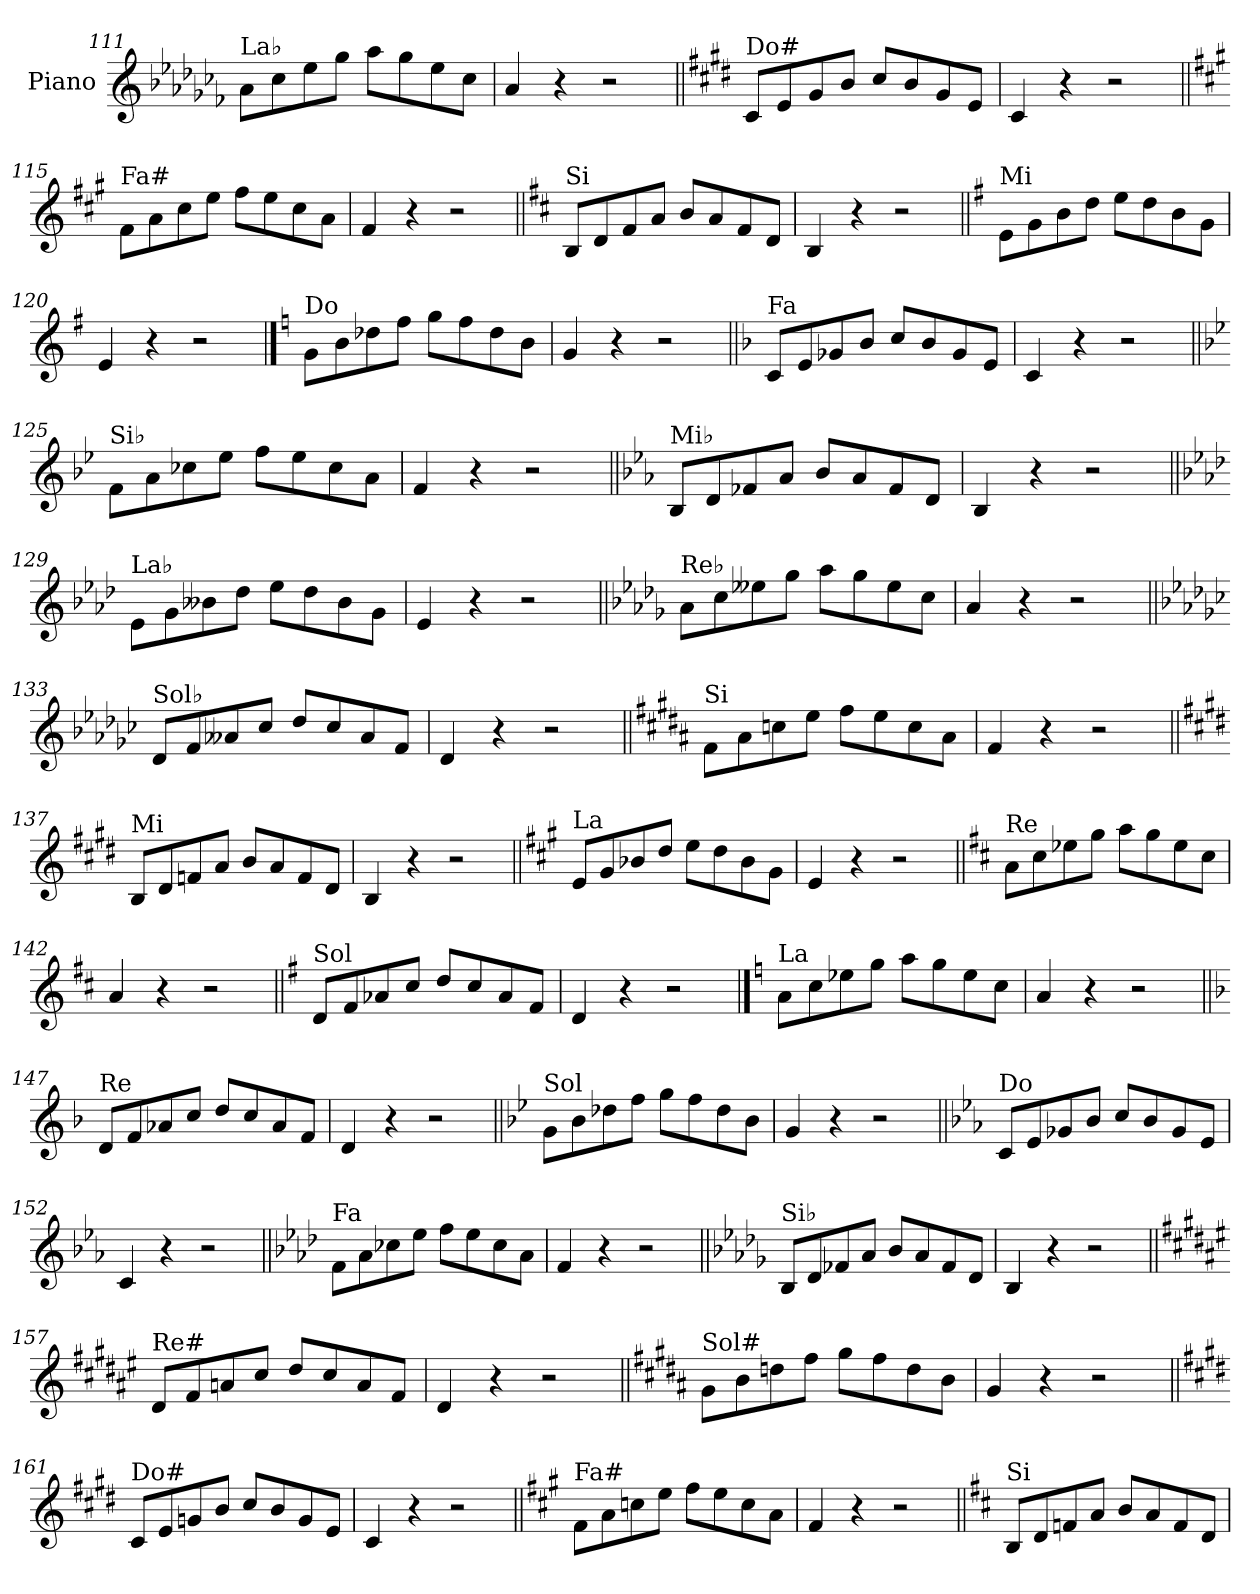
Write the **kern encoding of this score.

**kern
*part1
*staff1
*I"Piano
*I'Pno.
*clefG2
*k[b-e-a-d-g-c-f-]
=111
!LO:TX:a:t=La♭
8a-\L
8cc-\
8ee-\
8gg-\J
8aa-\L
8gg-\
8ee-\
8cc-\J
=112
4a-/
4r
2r
=113||
*k[f#c#g#d#]
!LO:TX:a:t=Do#
8c#/L
8e/
8g#/
8b/J
8cc#/L
8b/
8g#/
8e/J
=114
4c#/
4r
2r
!!LO:LB:g=z
=115||
*k[f#c#g#]
!LO:TX:a:t=Fa#
8f#\L
8a\
8cc#\
8ee\J
8ff#\L
8ee\
8cc#\
8a\J
=116
4f#/
4r
2r
=117||
*k[f#c#]
!LO:TX:a:t=Si
8B/L
8d/
8f#/
8a/J
8b/L
8a/
8f#/
8d/J
=118
4B/
4r
2r
=119||
*k[f#]
!LO:TX:a:t=Mi
8e\L
8g\
8b\
8dd\J
8ee\L
8dd\
8b\
8g\J
=120
4e/
4r
2r
!!LO:LB:g=z
==121
*k[]
!LO:TX:a:t=Do
8g\L
8b\
8dd-X\
8ff\J
8gg\L
8ff\
8dd-\
8b\J
=122
4g/
4r
2r
=123||
*k[b-]
!LO:TX:a:t=Fa
8c/L
8e/
8g-X/
8b-/J
8cc/L
8b-/
8g-/
8e/J
=124
4c/
4r
2r
=125||
*k[b-e-]
!LO:TX:a:t=Si♭
8f\L
8a\
8cc-X\
8ee-\J
8ff\L
8ee-\
8cc-\
8a\J
=126
4f/
4r
2r
!!LO:LB:g=z
=127||
*k[b-e-a-]
!LO:TX:a:t=Mi♭
8B-/L
8d/
8f-X/
8a-/J
8b-/L
8a-/
8f-/
8d/J
=128
4B-/
4r
2r
=129||
*k[b-e-a-d-]
!LO:TX:a:t=La♭
8e-\L
8g\
8b--X\
8dd-\J
8ee-\L
8dd-\
8b--\
8g\J
=130
4e-/
4r
2r
=131||
*k[b-e-a-d-g-]
!LO:TX:a:t=Re♭
8a-\L
8cc\
8ee--X\
8gg-\J
8aa-\L
8gg-\
8ee--\
8cc\J
=132
4a-/
4r
2r
!!LO:LB:g=z
=133||
*k[b-e-a-d-g-c-]
!LO:TX:a:t=Sol♭
8d-/L
8f/
8a--X/
8cc-/J
8dd-/L
8cc-/
8a--/
8f/J
=134
4d-/
4r
2r
=135||
*k[f#c#g#d#a#]
!LO:TX:a:t=Si
8f#\L
8a#\
8ccn\
8ee\J
8ff#\L
8ee\
8cc\
8a#\J
=136
4f#/
4r
2r
=137||
*k[f#c#g#d#]
!LO:TX:a:t=Mi
8B/L
8d#/
8fn/
8a/J
8b/L
8a/
8f/
8d#/J
=138
4B/
4r
2r
!!LO:LB:g=z
=139||
*k[f#c#g#]
!LO:TX:a:t=La
8e/L
8g#/
8b-X/
8dd/J
8ee\L
8dd\
8b-\
8g#\J
=140
4e/
4r
2r
=141||
*k[f#c#]
!LO:TX:a:t=Re
8a\L
8cc#\
8ee-X\
8gg\J
8aa\L
8gg\
8ee-\
8cc#\J
=142
4a/
4r
2r
=143||
*k[f#]
!LO:TX:a:t=Sol
8d/L
8f#/
8a-X/
8cc/J
8dd/L
8cc/
8a-/
8f#/J
=144
4d/
4r
2r
!!LO:PB:g=z
==145
*k[]
!LO:TX:a:t=La
8a\L
8cc\
8ee-X\
8gg\J
8aa\L
8gg\
8ee-\
8cc\J
=146
4a/
4r
2r
=147||
*k[b-]
!LO:TX:a:t=Re
8d/L
8f/
8a-X/
8cc/J
8dd/L
8cc/
8a-/
8f/J
=148
4d/
4r
2r
=149||
*k[b-e-]
!LO:TX:a:t=Sol
8g\L
8b-\
8dd-X\
8ff\J
8gg\L
8ff\
8dd-\
8b-\J
=150
4g/
4r
2r
!!LO:LB:g=z
=151||
*k[b-e-a-]
!LO:TX:a:t=Do
8c/L
8e-/
8g-X/
8b-/J
8cc/L
8b-/
8g-/
8e-/J
=152
4c/
4r
2r
=153||
*k[b-e-a-d-]
!LO:TX:a:t=Fa
8f\L
8a-\
8cc-X\
8ee-\J
8ff\L
8ee-\
8cc-\
8a-\J
=154
4f/
4r
2r
=155||
*k[b-e-a-d-g-]
!LO:TX:a:t=Si♭
8B-/L
8d-/
8f-X/
8a-/J
8b-/L
8a-/
8f-/
8d-/J
=156
4B-/
4r
2r
!!LO:LB:g=z
=157||
*k[f#c#g#d#a#e#]
!LO:TX:a:t=Re#
8d#/L
8f#/
8an/
8cc#/J
8dd#/L
8cc#/
8a/
8f#/J
=158
4d#/
4r
2r
=159||
*k[f#c#g#d#a#]
!LO:TX:a:t=Sol#
8g#\L
8b\
8ddn\
8ff#\J
8gg#\L
8ff#\
8dd\
8b\J
=160
4g#/
4r
2r
=161||
*k[f#c#g#d#]
!LO:TX:a:t=Do#
8c#/L
8e/
8gn/
8b/J
8cc#/L
8b/
8g/
8e/J
=162
4c#/
4r
2r
!!LO:LB:g=z
=163||
*k[f#c#g#]
!LO:TX:a:t=Fa#
8f#\L
8a\
8ccn\
8ee\J
8ff#\L
8ee\
8cc\
8a\J
=164
4f#/
4r
2r
=165||
*k[f#c#]
!LO:TX:a:t=Si
8B/L
8d/
8fn/
8a/J
8b/L
8a/
8f/
8d/J
=
*-
